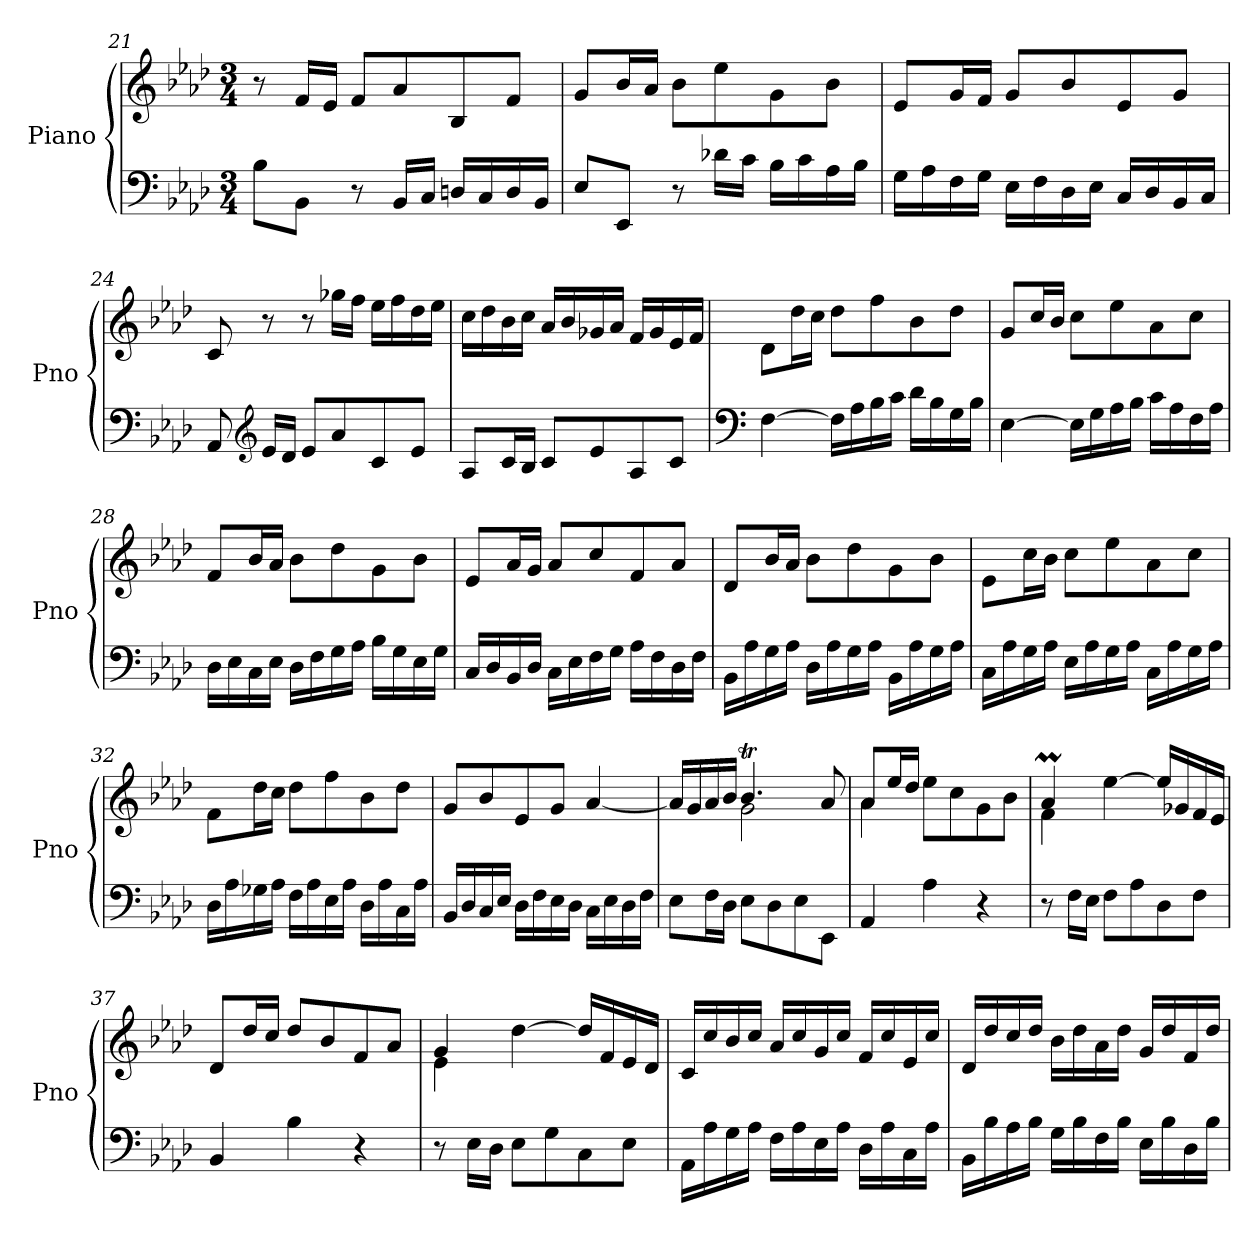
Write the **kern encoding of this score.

**kern	**kern
*part1	*part1
*staff2	*staff1
*I"Piano	*
*I'Pno	*
*clefF4	*clefG2
*k[b-e-a-d-]	*k[b-e-a-d-]
*M3/4	*M3/4
=21	=21
8B-\L	8r
8BB-\J	16f/LL
.	16e-/JJ
8r	8f/L
16BB-/LL	8a-/
16C/JJ	.
16Dn/LL	8B-/
16C/	.
16D/	8f/J
16BB-/JJ	.
=22	=22
8E-/L	8g/L
8EE-/J	16b-/L
.	16a-/JJ
8r	8b-\L
16d-X\LL	8ee-\
16c\JJ	.
16B-\LL	8g\
16c\	.
16A-\	8b-\J
16B-\JJ	.
=23	=23
16G\LL	8e-/L
16A-\	.
16F\	16g/L
16G\JJ	16f/JJ
16E-\LL	8g/L
16F\	.
16D-\	8b-/
16E-\JJ	.
16C/LL	8e-/
16D-/	.
16BB-/	8g/J
16C/JJ	.
!!LO:LB:g=z
=24	=24
8AA-/	8c/
*clefG2	*
16e-/LL	8r
16d-/JJ	.
8e-/L	8r
8a-/	16gg-X\LL
.	16ff\JJ
8c/	16ee-\LL
.	16ff\
8e-/J	16dd-\
.	16ee-\JJ
=25	=25
8A-/L	16cc\LL
.	16dd-\
16c/L	16b-\
16B-/JJ	16cc\JJ
8c/L	16a-/LL
.	16b-/
8e-/	16g-X/
.	16a-/JJ
8A-/	16f/LL
.	16g-/
8c/J	16e-/
.	16f/JJ
=26	=26
*clefF4	*
[4F\	8d-\L
.	16dd-\L
.	16cc\JJ
16F\LL]	8dd-\L
16A-\	.
16B-\	8ff\
16c\JJ	.
16d-\LL	8b-\
16B-\	.
16G\	8dd-\J
16B-\JJ	.
!!LO:LB:g=z
=27	=27
[4E-\	8g/L
.	16cc/L
.	16b-/JJ
16E-\LL]	8cc\L
16G\	.
16A-\	8ee-\
16B-\JJ	.
16c\LL	8a-\
16A-\	.
16F\	8cc\J
16A-\JJ	.
=28	=28
16D-\LL	8f/L
16E-\	.
16C\	16b-/L
16E-\JJ	16a-/JJ
16D-\LL	8b-\L
16F\	.
16G\	8dd-\
16A-\JJ	.
16B-\LL	8g\
16G\	.
16E-\	8b-\J
16G\JJ	.
=29	=29
16C/LL	8e-/L
16D-/	.
16BB-/	16a-/L
16D-/JJ	16g/JJ
16C\LL	8a-/L
16E-\	.
16F\	8cc/
16G\JJ	.
16A-\LL	8f/
16F\	.
16D-\	8a-/J
16F\JJ	.
!!LO:PB:g=z
=30	=30
16BB-\LL	8d-/L
16A-\	.
16G\	16b-/L
16A-\JJ	16a-/JJ
16D-\LL	8b-\L
16A-\	.
16G\	8dd-\
16A-\JJ	.
16BB-\LL	8g\
16A-\	.
16G\	8b-\J
16A-\JJ	.
=31	=31
16C\LL	8e-\L
16A-\	.
16G\	16cc\L
16A-\JJ	16b-\JJ
16E-\LL	8cc\L
16A-\	.
16G\	8ee-\
16A-\JJ	.
16C\LL	8a-\
16A-\	.
16G\	8cc\J
16A-\JJ	.
=32	=32
16D-\LL	8f\L
16A-\	.
16G-X\	16dd-\L
16A-\JJ	16cc\JJ
16F\LL	8dd-\L
16A-\	.
16E-\	8ff\
16A-\JJ	.
16D-\LL	8b-\
16A-\	.
16C\	8dd-\J
16A-\JJ	.
!!LO:LB:g=z
=33	=33
16BB-/LL	8g/L
16D-/	.
16C/	8b-/
16E-/JJ	.
16D-\LL	8e-/
16F\	.
16E-\	8g/J
16D-\JJ	.
16C\LL	[4a-/
16E-\	.
16D-\	.
16F\JJ	.
=34	=34
*	*^
8E-\L	16a-/LL]	4ryy
.	16g/	.
16F\L	16a-/	.
16D-\JJ	16b-/JJ	.
8E-\L	4.b-T/	2g\
8D-\	.	.
8E-\	.	.
8EE-\J	8a-/	.
=35	=35	=35
4AA-/	8a-/L	4a-\
.	16ee-/L	.
.	16dd-/JJ	.
4A-\	8ee-\L	2ryy
.	8cc\	.
4r	8g\	.
.	8b-\J	.
=36	=36	=36
8r	4a-M/	4f\
16F\LL	.	.
16E-\JJ	.	.
8F\L	[4ee-\	2ryy
8A-\	.	.
8D-\	16ee-/LL]	.
.	16g-X/	.
8F\J	16f/	.
.	16e-/JJ	.
*	*v	*v
!!LO:LB:g=z
=37	=37
4BB-/	8d-/L
.	16dd-/L
.	16cc/JJ
4B-\	8dd-/L
.	8b-/
4r	8f/
.	8a-/J
=38	=38
*	*^
8r	4g/	4e-\
16E-\LL	.	.
16D-\JJ	.	.
8E-\L	[4dd-\	2ryy
8G\	.	.
8C\	16dd-/LL]	.
.	16f/	.
8E-\J	16e-/	.
.	16d-/JJ	.
*	*v	*v
=39	=39
16AA-\LL	16c/LL
16A-\	16cc/
16G\	16b-/
16A-\JJ	16cc/JJ
16F\LL	16a-/LL
16A-\	16cc/
16E-\	16g/
16A-\JJ	16cc/JJ
16D-\LL	16f/LL
16A-\	16cc/
16C\	16e-/
16A-\JJ	16cc/JJ
=40	=40
16BB-\LL	16d-/LL
16B-\	16dd-/
16A-\	16cc/
16B-\JJ	16dd-/JJ
16G\LL	16b-\LL
16B-\	16dd-\
16F\	16a-\
16B-\JJ	16dd-\JJ
16E-\LL	16g/LL
16B-\	16dd-/
16D-\	16f/
16B-\JJ	16dd-/JJ
=	=
*-	*-
